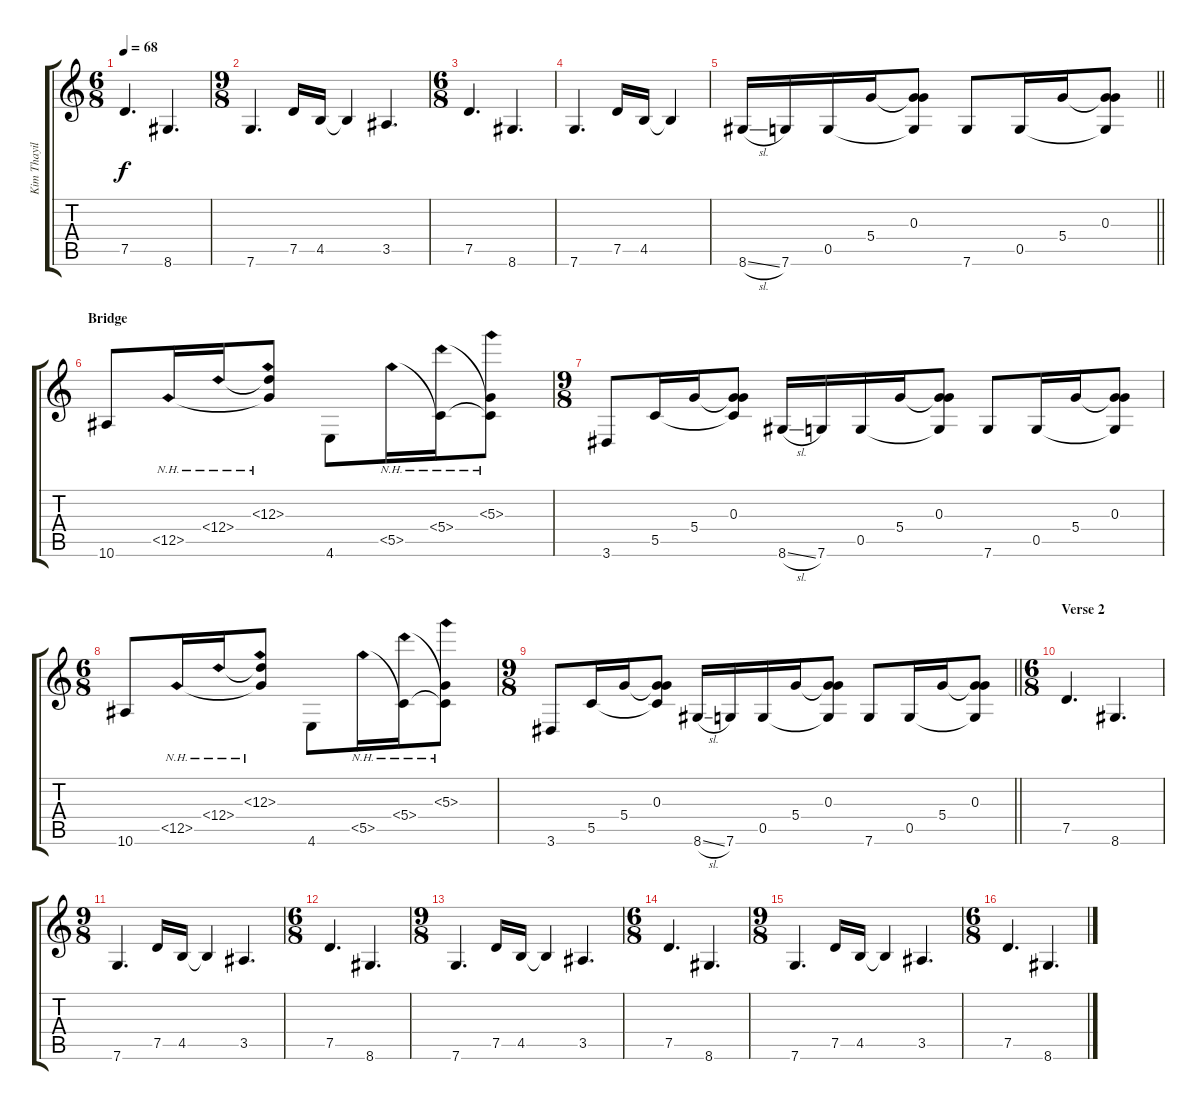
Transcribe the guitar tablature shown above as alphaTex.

\track ("Kim Thayil" "Kim Thayil") {instrument distortionguitar}
\staff {score tabs}
\tuning (E4 B3 G3 D3 G2 C2) {hide}
\ts (6 8)
\tempo 68
\clef g2
\ks c
7.5.4{d dy f} 8.6.4{d} |
\ts (9 8)
7.6.4{d} 7.5.16 4.5.16 4.5{t}.4 3.5.4{d} |
\ts (6 8)
7.5.4{d} 8.6.4{d} |
7.6.4{d} 7.5.16 4.5.16 4.5{t}.4 |
\barLineRight lightlight
8.6{sl}.16{volume 13} 7.6.16 0.5.16 5.4.16 (0.3 5.4{t} 0.5{t}).8 7.6.8 0.5.16 5.4.16 (0.3 5.4{t} 0.5{t}).8 |
\section ("" "Bridge")
10.6.8 12.5{nh}.16 12.4{nh}.16 (12.3{nh} 12.4{t} 12.5{t}).8 4.6.8 5.5{nh}.16 (5.4{nh} 5.5{t}).16 (5.3{nh} 5.4{t} 5.5{t}).8 |
\ts (9 8)
3.6.8 5.5.16 5.4.16 (0.3 5.4{t} 5.5{t}).8 8.6{sl}.16 7.6.16 0.5.16 5.4.16 (0.3 5.4{t} 0.5{t}).8 7.6.8 0.5.16 5.4.16 (0.3 5.4{t} 0.5{t}).8 |
\ts (6 8)
10.6.8 12.5{nh}.16 12.4{nh}.16 (12.3{nh} 12.4{t} 12.5{t}).8 4.6.8 5.5{nh}.16 (5.4{nh} 5.5{t}).16 (5.3{nh} 5.4{t} 5.5{t}).8 |
\ts (9 8)
\barLineRight lightlight
3.6.8 5.5.16 5.4.16 (0.3 5.4{t} 5.5{t}).8 8.6{sl}.16 7.6.16 0.5.16 5.4.16 (0.3 5.4{t} 0.5{t}).8 7.6.8 0.5.16 5.4.16 (0.3 5.4{t} 0.5{t}).8 |
\ts (6 8)
\section ("" "Verse 2")
7.5.4{d volume 9} 8.6.4{d} |
\ts (9 8)
7.6.4{d} 7.5.16 4.5.16 4.5{t}.4 3.5.4{d} |
\ts (6 8)
7.5.4{d} 8.6.4{d} |
\ts (9 8)
7.6.4{d} 7.5.16 4.5.16 4.5{t}.4 3.5.4{d} |
\ts (6 8)
7.5.4{d} 8.6.4{d} |
\ts (9 8)
7.6.4{d} 7.5.16 4.5.16 4.5{t}.4 3.5.4{d} |
\ts (6 8)
7.5.4{d} 8.6.4{d}
